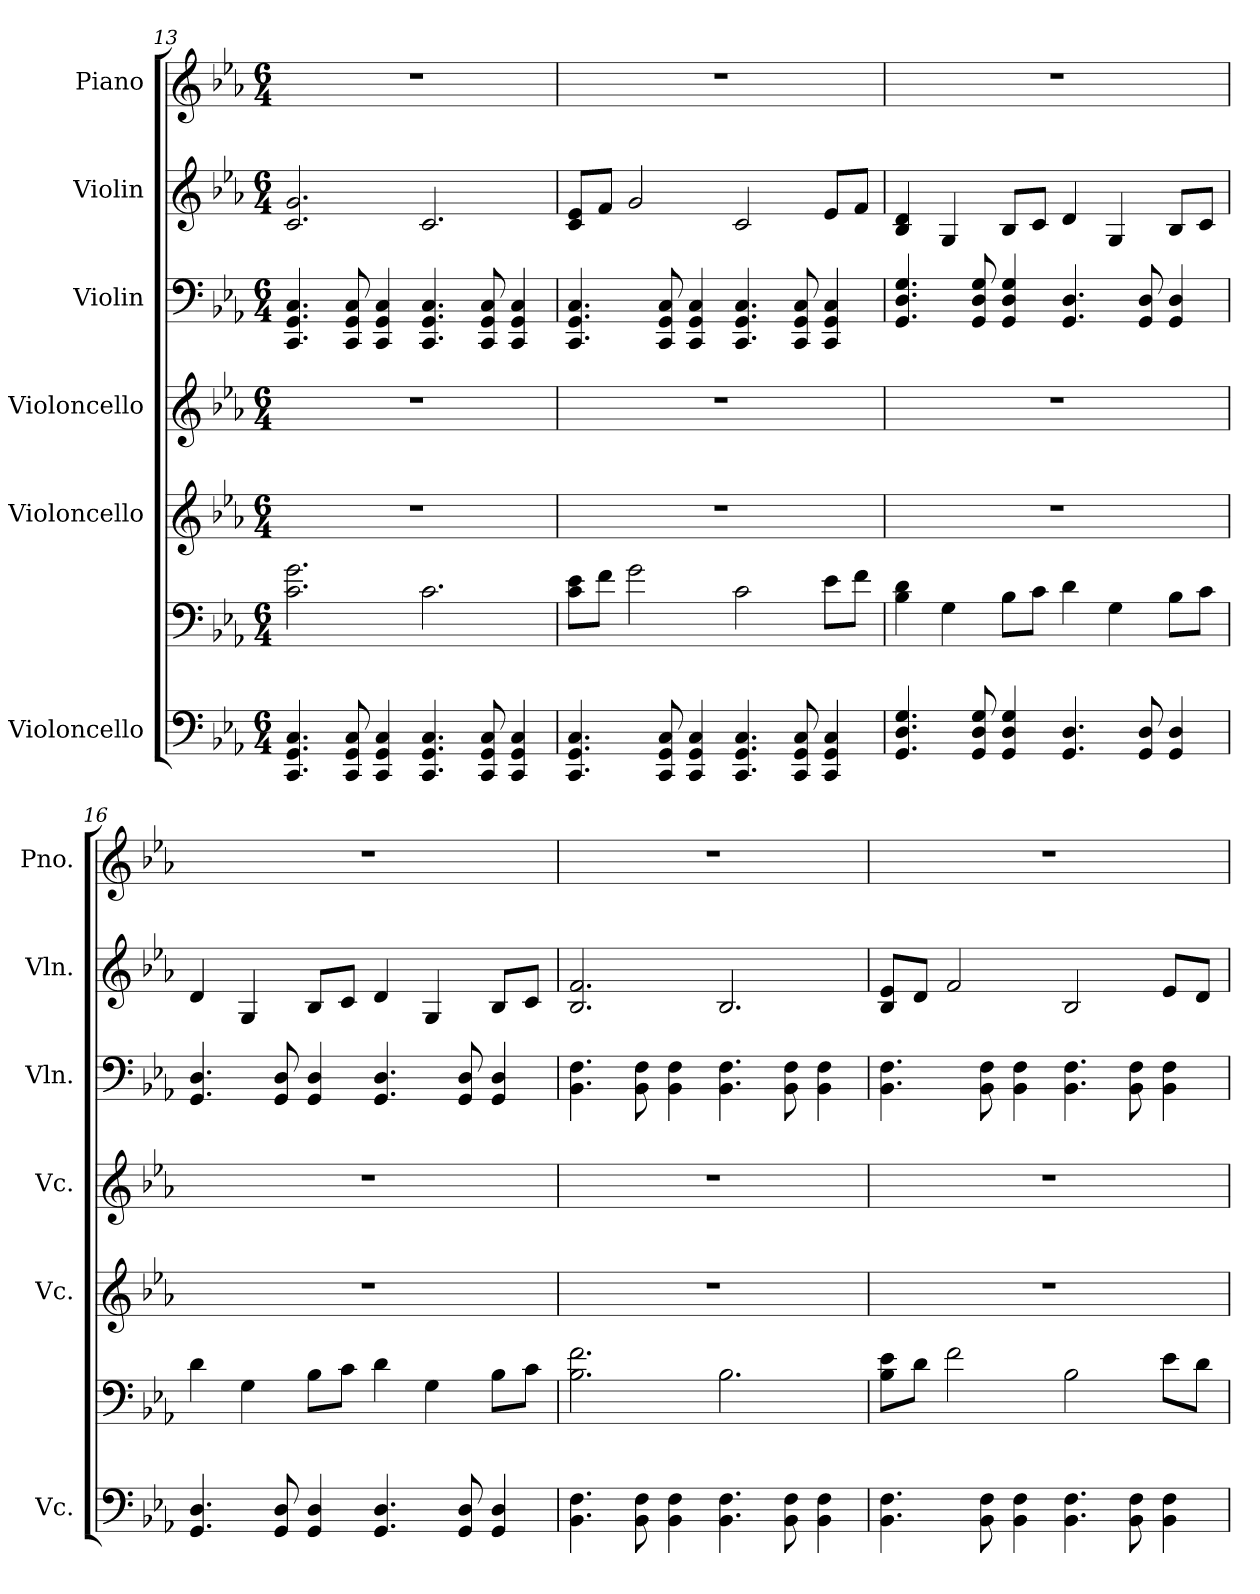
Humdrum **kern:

**kern	**kern	**kern	**kern	**kern	**kern	**kern
*part6	*part6	*part5	*part4	*part3	*part2	*part1
*staff7	*staff6	*staff5	*staff4	*staff3	*staff2	*staff1
*I"Violoncello	*	*I"Violoncello	*I"Violoncello	*I"Violin	*I"Violin	*I"Piano
*I'Vc.	*	*I'Vc.	*I'Vc.	*I'Vln.	*I'Vln.	*I'Pno.
!!LO:PB:g=z
*clefF4	*clefF4	*clefG2	*clefG2	*clefF4	*clefG2	*clefG2
*k[b-e-a-]	*k[b-e-a-]	*k[b-e-a-]	*k[b-e-a-]	*k[b-e-a-]	*k[b-e-a-]	*k[b-e-a-]
*M6/4	*M6/4	*M6/4	*M6/4	*M6/4	*M6/4	*M6/4
=13	=13	=13	=13	=13	=13	=13
4.CC/ 4.GG/ 4.C/	2.c\ 2.g\	1.r	1.r	4.CC/ 4.GG/ 4.C/	2.c/ 2.g/	1.r
8CC/ 8GG/ 8C/	.	.	.	8CC/ 8GG/ 8C/	.	.
4CC/ 4GG/ 4C/	.	.	.	4CC/ 4GG/ 4C/	.	.
4.CC/ 4.GG/ 4.C/	2.c\	.	.	4.CC/ 4.GG/ 4.C/	2.c/	.
8CC/ 8GG/ 8C/	.	.	.	8CC/ 8GG/ 8C/	.	.
4CC/ 4GG/ 4C/	.	.	.	4CC/ 4GG/ 4C/	.	.
=14	=14	=14	=14	=14	=14	=14
4.CC/ 4.GG/ 4.C/	8c\ 8e-\L	1.r	1.r	4.CC/ 4.GG/ 4.C/	8c/ 8e-/L	1.r
.	8f\J	.	.	.	8f/J	.
.	2g\	.	.	.	2g/	.
8CC/ 8GG/ 8C/	.	.	.	8CC/ 8GG/ 8C/	.	.
4CC/ 4GG/ 4C/	.	.	.	4CC/ 4GG/ 4C/	.	.
4.CC/ 4.GG/ 4.C/	2c\	.	.	4.CC/ 4.GG/ 4.C/	2c/	.
8CC/ 8GG/ 8C/	.	.	.	8CC/ 8GG/ 8C/	.	.
4CC/ 4GG/ 4C/	8e-\L	.	.	4CC/ 4GG/ 4C/	8e-/L	.
.	8f\J	.	.	.	8f/J	.
=15	=15	=15	=15	=15	=15	=15
4.GG/ 4.D/ 4.G/	4B-\ 4d\	1.r	1.r	4.GG/ 4.D/ 4.G/	4B-/ 4d/	1.r
.	4G\	.	.	.	4G/	.
8GG/ 8D/ 8G/	.	.	.	8GG/ 8D/ 8G/	.	.
4GG/ 4D/ 4G/	8B-\L	.	.	4GG/ 4D/ 4G/	8B-/L	.
.	8c\J	.	.	.	8c/J	.
4.GG/ 4.D/	4d\	.	.	4.GG/ 4.D/	4d/	.
.	4G\	.	.	.	4G/	.
8GG/ 8D/	.	.	.	8GG/ 8D/	.	.
4GG/ 4D/	8B-\L	.	.	4GG/ 4D/	8B-/L	.
.	8c\J	.	.	.	8c/J	.
!!LO:LB:g=z
=16	=16	=16	=16	=16	=16	=16
4.GG/ 4.D/	4d\	1.r	1.r	4.GG/ 4.D/	4d/	1.r
.	4G\	.	.	.	4G/	.
8GG/ 8D/	.	.	.	8GG/ 8D/	.	.
4GG/ 4D/	8B-\L	.	.	4GG/ 4D/	8B-/L	.
.	8c\J	.	.	.	8c/J	.
4.GG/ 4.D/	4d\	.	.	4.GG/ 4.D/	4d/	.
.	4G\	.	.	.	4G/	.
8GG/ 8D/	.	.	.	8GG/ 8D/	.	.
4GG/ 4D/	8B-\L	.	.	4GG/ 4D/	8B-/L	.
.	8c\J	.	.	.	8c/J	.
=17	=17	=17	=17	=17	=17	=17
4.BB-\ 4.F\	2.B-\ 2.f\	1.r	1.r	4.BB-\ 4.F\	2.B-/ 2.f/	1.r
8BB-\ 8F\	.	.	.	8BB-\ 8F\	.	.
4BB-\ 4F\	.	.	.	4BB-\ 4F\	.	.
4.BB-\ 4.F\	2.B-\	.	.	4.BB-\ 4.F\	2.B-/	.
8BB-\ 8F\	.	.	.	8BB-\ 8F\	.	.
4BB-\ 4F\	.	.	.	4BB-\ 4F\	.	.
=18	=18	=18	=18	=18	=18	=18
4.BB-\ 4.F\	8B-\ 8e-\L	1.r	1.r	4.BB-\ 4.F\	8B-/ 8e-/L	1.r
.	8d\J	.	.	.	8d/J	.
.	2f\	.	.	.	2f/	.
8BB-\ 8F\	.	.	.	8BB-\ 8F\	.	.
4BB-\ 4F\	.	.	.	4BB-\ 4F\	.	.
4.BB-\ 4.F\	2B-\	.	.	4.BB-\ 4.F\	2B-/	.
8BB-\ 8F\	.	.	.	8BB-\ 8F\	.	.
4BB-\ 4F\	8e-\L	.	.	4BB-\ 4F\	8e-/L	.
.	8d\J	.	.	.	8d/J	.
=	=	=	=	=	=	=
*-	*-	*-	*-	*-	*-	*-
